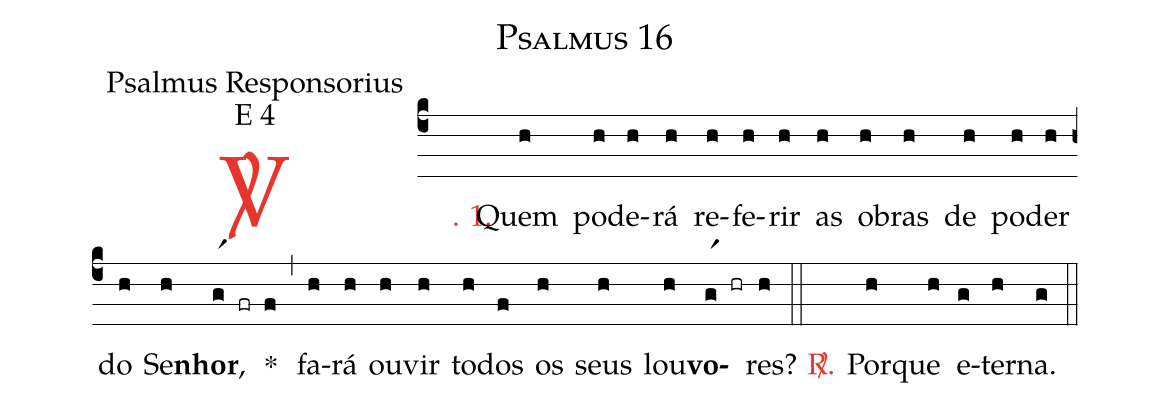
name: Psalmus 16;
office-part: Psalmus Responsorius;
mode: E 4;
%%
(c4)

<c><sp>V/</sp>. 1.</c>() Quem(h) po(h)de(h)rá(h) re(h)fe(h)rir(h) as(h) o(h)bras(h) de(h) po(h)der(h) do(h) Se(h)<b>nhor</b>,(gr1 fr f) *(,) fa(h)rá(h) ou(h)vir(h) to(h)dos(f) os(h) seus(h) lou(h)<b>vo</b>(gr1 hr)res?(h)

(::)

<nlba><c><sp>R/</sp>.</c>() Por</nlba>(h)que(h) e(g)ter(h)na.(g)

(::)
